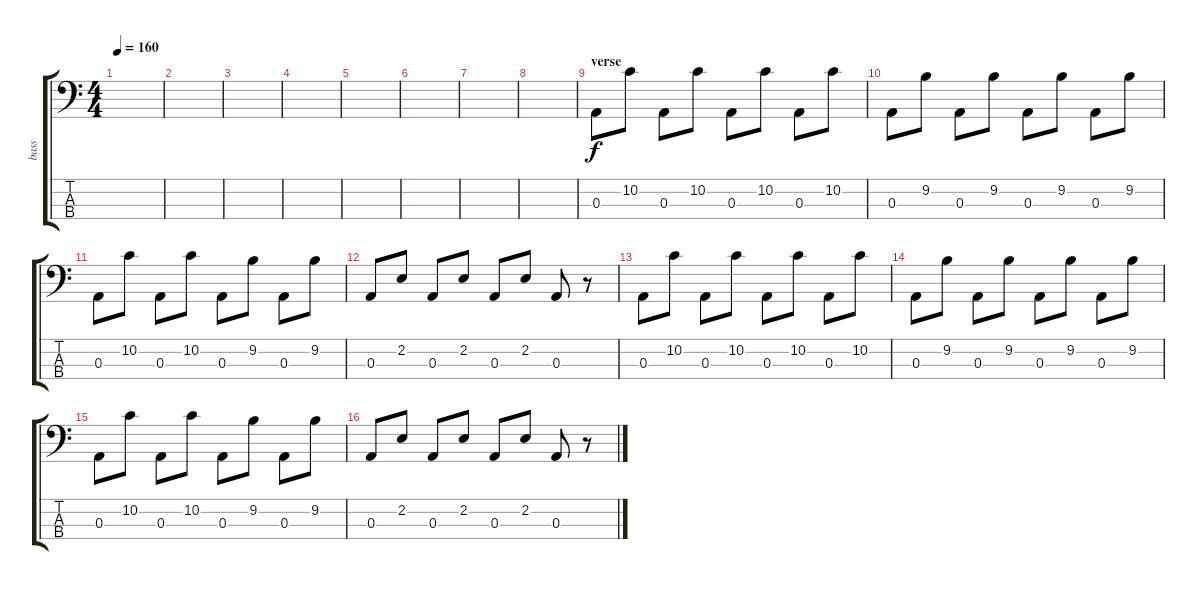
\track ("bass" "bass") {instrument electricbassfinger}
\staff {score tabs}
\tuning (G2 D2 A1 E1) {hide}
\ts (4 4)
\tempo 160
\clef f4
\ks c
|
|
|
|
|
|
|
|
\section ("" "verse")
0.3.8 10.2.8 0.3.8 10.2.8 0.3.8 10.2.8 0.3.8 10.2.8 |
0.3.8 9.2.8 0.3.8 9.2.8 0.3.8 9.2.8 0.3.8 9.2.8 |
0.3.8 10.2.8 0.3.8 10.2.8 0.3.8 9.2.8 0.3.8 9.2.8 |
0.3.8 2.2.8 0.3.8 2.2.8 0.3.8 2.2.8 0.3.8 r.8 |
0.3.8 10.2.8 0.3.8 10.2.8 0.3.8 10.2.8 0.3.8 10.2.8 |
0.3.8 9.2.8 0.3.8 9.2.8 0.3.8 9.2.8 0.3.8 9.2.8 |
0.3.8 10.2.8 0.3.8 10.2.8 0.3.8 9.2.8 0.3.8 9.2.8 |
0.3.8 2.2.8 0.3.8 2.2.8 0.3.8 2.2.8 0.3.8 r.8
